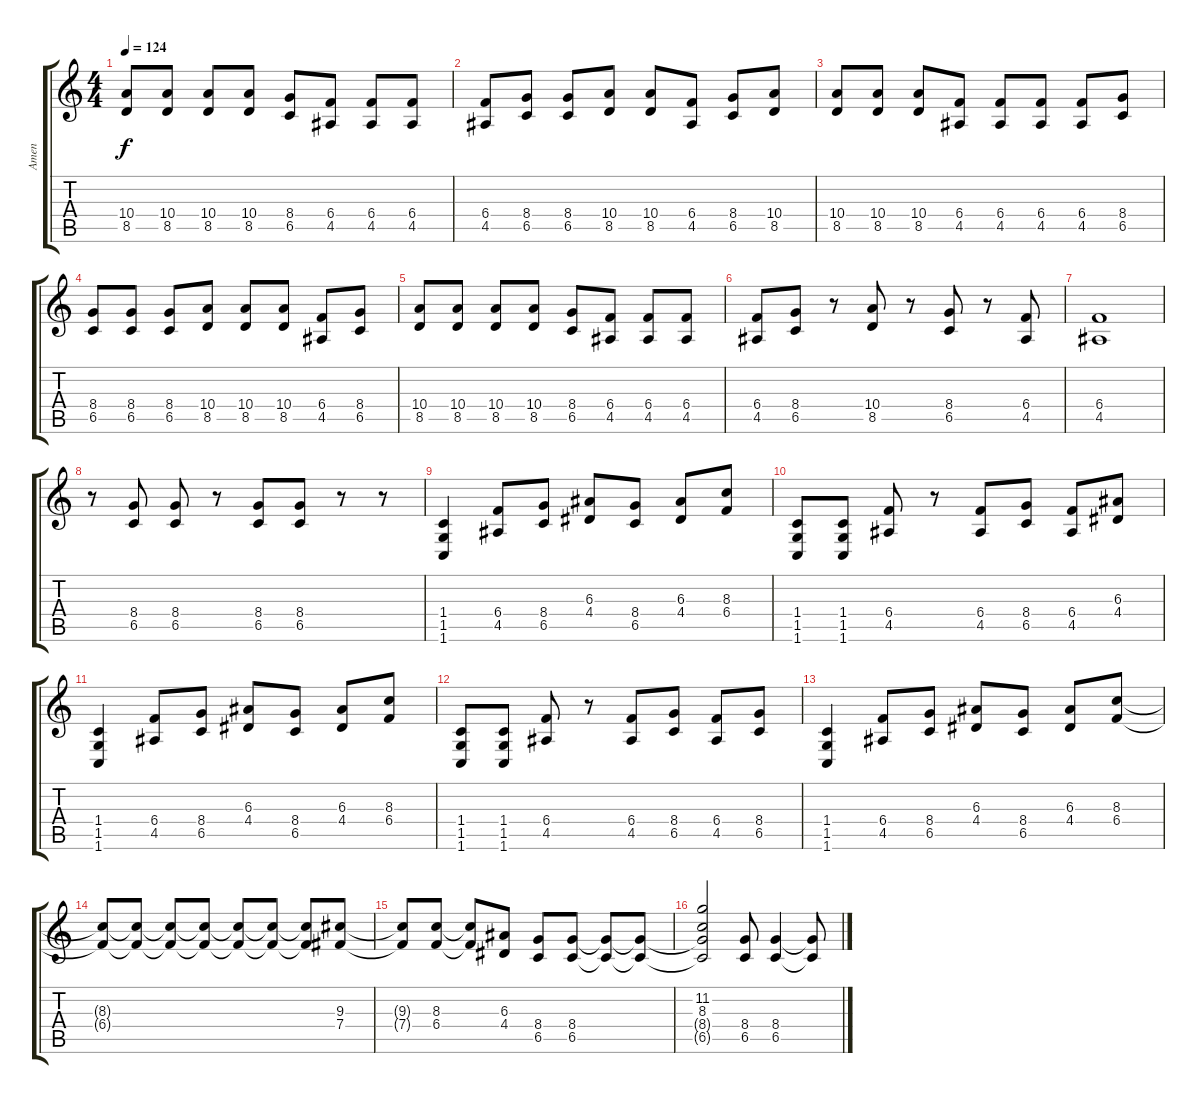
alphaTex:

\track ("Amen" "Amen") {instrument distortionguitar}
\staff {score tabs}
\tuning (Db4 Ab3 E3 B2 Gb2 B1) {hide}
\ts (4 4)
\tempo 124
\clef g2
\ks c
(10.4 8.5).8{dy f} (10.4 8.5).8 (10.4 8.5).8 (10.4 8.5).8 (8.4 6.5).8 (6.4 4.5).8 (6.4 4.5).8 (6.4 4.5).8 |
(6.4 4.5).8 (8.4 6.5).8 (8.4 6.5).8 (10.4 8.5).8 (10.4 8.5).8 (6.4 4.5).8 (8.4 6.5).8 (10.4 8.5).8 |
(10.4 8.5).8 (10.4 8.5).8 (10.4 8.5).8 (6.4 4.5).8 (6.4 4.5).8 (6.4 4.5).8 (6.4 4.5).8 (8.4 6.5).8 |
(8.4 6.5).8 (8.4 6.5).8 (8.4 6.5).8 (10.4 8.5).8 (10.4 8.5).8 (10.4 8.5).8 (6.4 4.5).8 (8.4 6.5).8 |
(10.4 8.5).8 (10.4 8.5).8 (10.4 8.5).8 (10.4 8.5).8 (8.4 6.5).8 (6.4 4.5).8 (6.4 4.5).8 (6.4 4.5).8 |
(6.4 4.5).8 (8.4 6.5).8 r.8 (10.4 8.5).8 r.8 (8.4 6.5).8 r.8 (6.4 4.5).8 |
(6.4 4.5).1 |
r.8 (8.4 6.5).8 (8.4 6.5).8 r.8 (8.4 6.5).8 (8.4 6.5).8 r.8 r.8 |
(1.4 1.5 1.6).4 (6.4 4.5).8 (8.4 6.5).8 (6.3 4.4).8 (8.4 6.5).8 (6.3 4.4).8 (8.3 6.4).8 |
(1.4 1.5 1.6).8 (1.4 1.5 1.6).8 (6.4 4.5).8 r.8 (6.4 4.5).8 (8.4 6.5).8 (6.4 4.5).8 (6.3 4.4).8 |
(1.4 1.5 1.6).4 (6.4 4.5).8 (8.4 6.5).8 (6.3 4.4).8 (8.4 6.5).8 (6.3 4.4).8 (8.3 6.4).8 |
(1.4 1.5 1.6).8 (1.4 1.5 1.6).8 (6.4 4.5).8 r.8 (6.4 4.5).8 (8.4 6.5).8 (6.4 4.5).8 (8.4 6.5).8 |
(1.4 1.5 1.6).4 (6.4 4.5).8 (8.4 6.5).8 (6.3 4.4).8 (8.4 6.5).8 (6.3 4.4).8 (8.3 6.4).8 |
(8.3{t} 6.4{t}).8 (8.3{t} 6.4{t}).8 (8.3{t} 6.4{t}).8 (8.3{t} 6.4{t}).8 (8.3{t} 6.4{t}).8 (8.3{t} 6.4{t}).8 (8.3{t} 6.4{t}).8 (9.3 7.4).8 |
(9.3{t} 7.4{t}).8 (8.3 6.4).8 (8.3{t} 6.4{t}).8 (6.3 4.4).8 (8.4 6.5).8 (8.4 6.5).8 (8.4{t} 6.5{t}).8 (8.4{t} 6.5{t}).8 |
(11.2 8.3 8.4{t} 6.5{t}).2 (8.4 6.5).8 (8.4 6.5).4 (8.4{t} 6.5{t}).8
